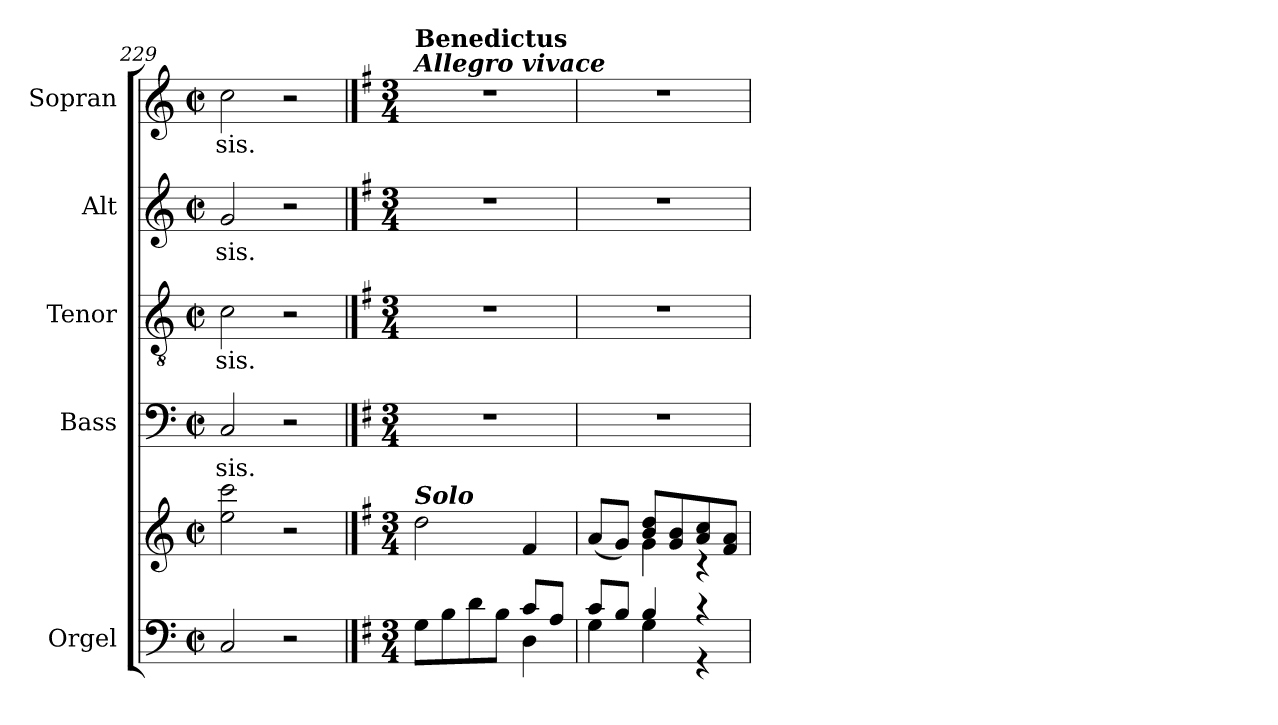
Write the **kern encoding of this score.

**kern	**kern	**kern	**text	**kern	**text	**kern	**text	**kern	**text
*part5	*part5	*part4	*part4	*part3	*part3	*part2	*part2	*part1	*part1
*staff6	*staff5	*staff4	*staff4	*staff3	*staff3	*staff2	*staff2	*staff1	*staff1
*I"Orgel	*	*I"Bass	*	*I"Tenor	*	*I"Alt	*	*I"Sopran	*
*	*	*I'B.	*	*I'T.	*	*I'A.	*	*I'S.	*
*clefF4	*clefG2	*clefF4	*	*clefGv2	*	*clefG2	*	*clefG2	*
*k[]	*k[]	*k[]	*	*k[]	*	*k[]	*	*k[]	*
*C:	*C:	*C:	*	*C:	*	*C:	*	*C:	*
*M2/2	*M2/2	*M2/2	*	*M2/2	*	*M2/2	*	*M2/2	*
*met(c|)	*met(c|)	*met(c|)	*	*met(c|)	*	*met(c|)	*	*met(c|)	*
=229	=229	=229	=229	=229	=229	=229	=229	=229	=229
!	!	!	!LO:LY:b	!	!LO:LY:b	!	!LO:LY:b	!	!LO:LY:b
2C/	2ee\ 2ccc\	2C/	-sis.	2c\	-sis.	2g/	-sis.	2cc\	-sis.
2r	2r	2r	.	2r	.	2r	.	2r	.
!!LO:PB:g=z
==230	==230	==230	==230	==230	==230	==230	==230	==230	==230
*k[f#]	*k[f#]	*k[f#]	*	*k[f#]	*	*k[f#]	*	*k[f#]	*
*G:	*G:	*G:	*	*G:	*	*G:	*	*G:	*
*M3/4	*M3/4	*M3/4	*	*M3/4	*	*M3/4	*	*M3/4	*
*^	*	*	*	*	*	*	*	*	*
!	!	!	!	!	!	!	!	!	!LO:TX:a:Bi:t=Allegro vivace	!
!	!	!	!	!	!	!	!	!	!LO:TX:a:B:t=Benedictus	!
!	!	!LO:TX:a:Bi:t=Solo	!	!	!	!	!	!	!	!
8G\L	2ryy	2dd\	2.r	.	2.r	.	2.r	.	2.r	.
8B\	.	.	.	.	.	.	.	.	.	.
8d\	.	.	.	.	.	.	.	.	.	.
8B\J	.	.	.	.	.	.	.	.	.	.
8c/L	4D\	4f#/	.	.	.	.	.	.	.	.
8A/J	.	.	.	.	.	.	.	.	.	.
=231	=231	=231	=231	=231	=231	=231	=231	=231	=231	=231
*	*	*^	*	*	*	*	*	*	*	*
8c/L	4G\	(<8a/L	4ryy	2.r	.	2.r	.	2.r	.	2.r	.
8B/J	.	8g/J)	.	.	.	.	.	.	.	.	.
4B/	4G\	4g\	8b!/ 8dd!/L	.	.	.	.	.	.	.	.
.	.	.	8g/ 8b/	.	.	.	.	.	.	.	.
4r	4r	4rB	8a!/ 8cc!/	.	.	.	.	.	.	.	.
.	.	.	8f#!/ 8a!/J	.	.	.	.	.	.	.	.
*v	*v	*	*	*	*	*	*	*	*	*	*
*	*v	*v	*	*	*	*	*	*	*	*
=	=	=	=	=	=	=	=	=	=
*-	*-	*-	*-	*-	*-	*-	*-	*-	*-
